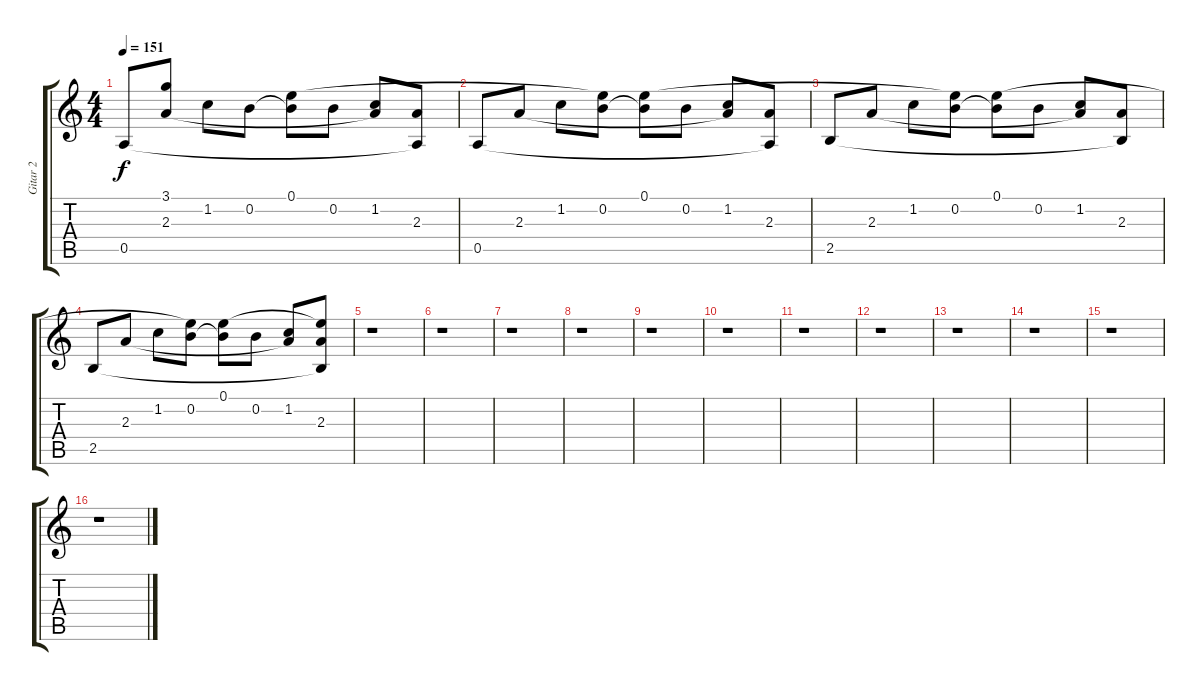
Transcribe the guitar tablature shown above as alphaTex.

\track ("Gitar 2" "Gitar 2") {instrument acousticguitarnylon}
\staff {score tabs}
\tuning (E4 B3 G3 D3 A2 E2) {hide}
\ts (4 4)
\tempo 151
\clef g2
\ks c
0.5.8{dy f} (3.1{t} 2.3).8 1.2.8 0.2.8 (0.1 0.2{t}).8 0.2.8 (1.2 2.3{t}).8 (2.3 0.5{t}).8 |
0.5.8 2.3.8 1.2.8 (0.1{t} 0.2).8 (0.1 0.2{t}).8 0.2.8 (1.2 2.3{t}).8 (2.3 0.5{t}).8 |
2.5.8 2.3.8 1.2.8 (0.1{t} 0.2).8 (0.1 0.2{t}).8 0.2.8 (1.2 2.3{t}).8 (2.3 2.5{t}).8 |
2.5.8 2.3.8 1.2.8 (0.1{t} 0.2).8 (0.1 0.2{t}).8 0.2.8 (1.2 2.3{t}).8 (0.1{t} 2.3 2.5{t}).8 |
r.1 |
r.1 |
r.1 |
r.1 |
r.1 |
r.1 |
r.1 |
r.1 |
r.1 |
r.1 |
r.1 |
r.1
